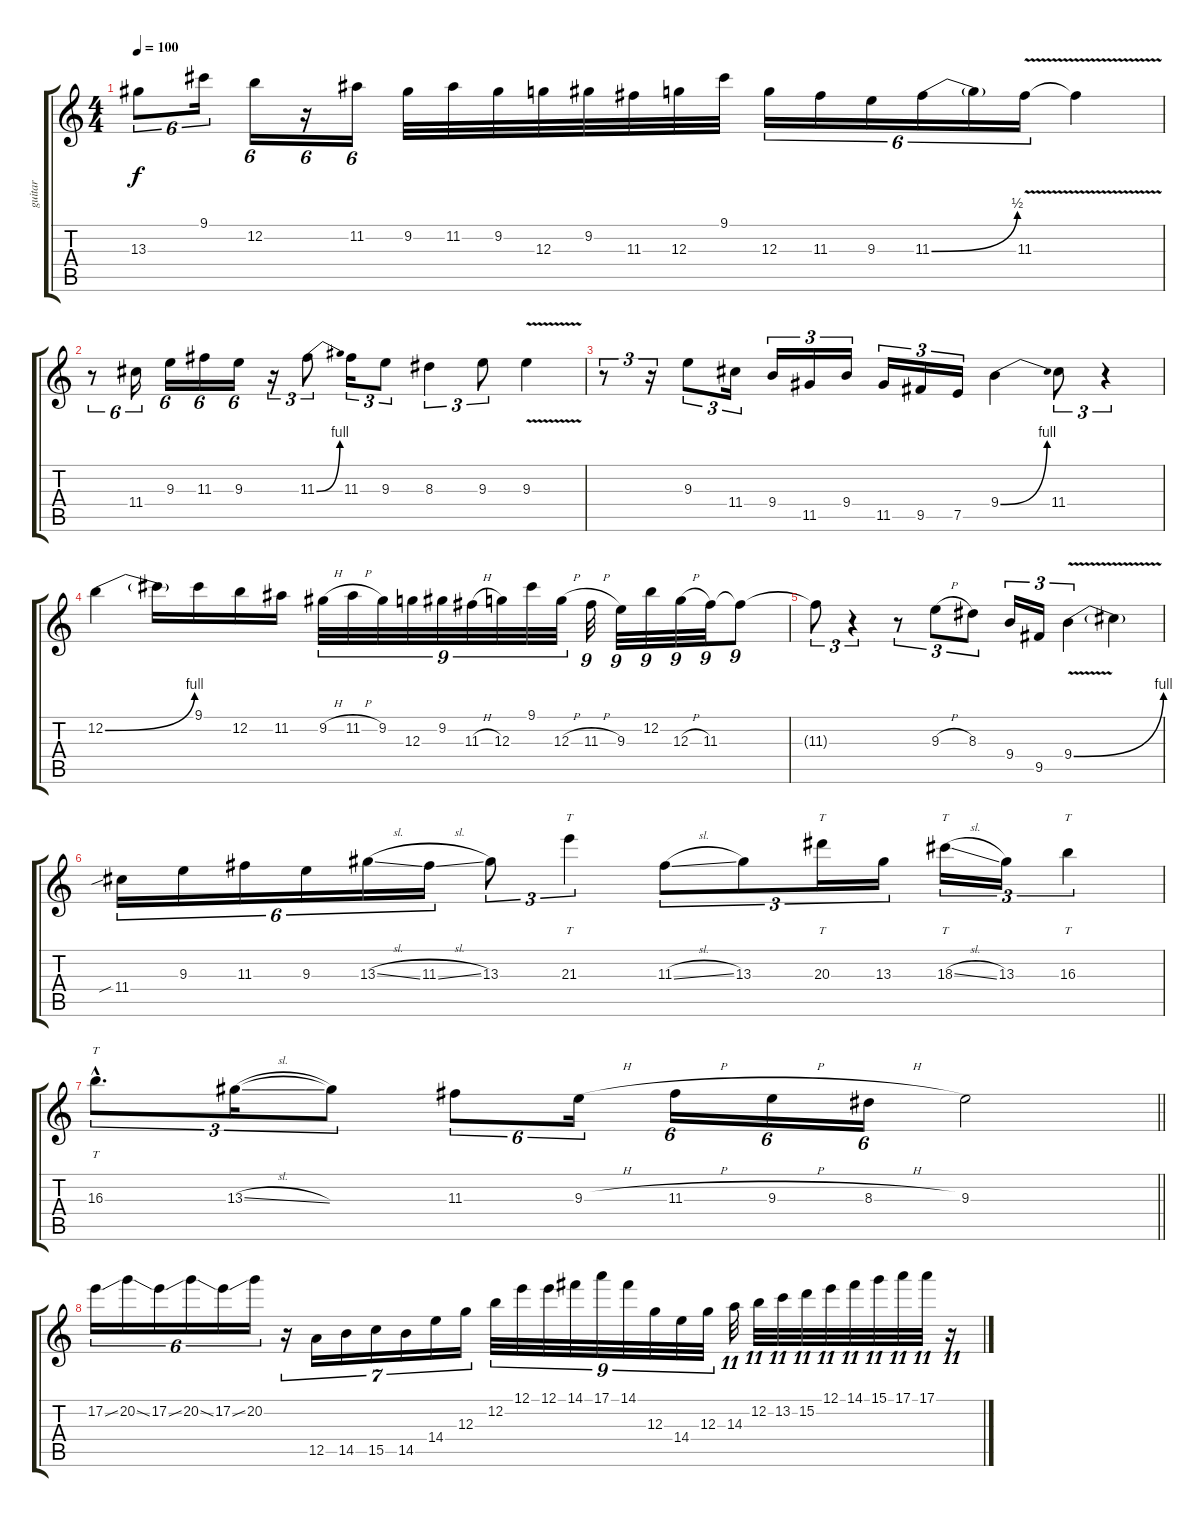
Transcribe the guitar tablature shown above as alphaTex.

\track ("guitar" "guitar") {instrument overdrivenguitar}
\staff {score tabs}
\tuning (E4 B3 G3 D3 A2 E2) {hide}
\ts (4 4)
\tempo 100
\clef g2
\ks c
13.3.8{tu (6 4) dy f} 9.1.16{tu (6 4)} 12.2.16{tu (6 4)} r.16{tu (6 4)} 11.2.16{tu (6 4)} 9.2.32 11.2.32 9.2.32 12.3.32 9.2.32 11.3.32 12.3.32 9.1.32 12.3.16{tu (6 4)} 11.3.16{tu (6 4)} 9.3.16{tu (6 4)} 11.3{be (bend 0 0 60 2)}.16{tu (6 4)} 11.3{t}.16{tu (6 4)} 11.3{v}.16{tu (6 4)} 11.3{t}.4 |
r.8{tu (6 4)} 11.4.16{tu (6 4)} 9.3.16{tu (6 4)} 11.3.16{tu (6 4)} 9.3.16{tu (6 4)} r.16{tu (3 2)} 11.3{be (bend 0 0 60 4)}.8{tu (3 2)} 11.3.16{tu (3 2)} 9.3.8{tu (3 2)} 8.3.4{tu (3 2)} 9.3.8{tu (3 2)} 9.3{v}.4 |
r.8{tu (3 2)} r.16{tu (3 2)} 9.3.8{tu (3 2)} 11.4.16{tu (3 2)} 9.4.16{tu (3 2)} 11.5.16{tu (3 2)} 9.4.16{tu (3 2)} 11.5.16{tu (3 2)} 9.5.16{tu (3 2)} 7.5.16{tu (3 2)} 9.4{be (bend 0 0 60 4)}.4 11.4.8{tu (3 2)} r.4{tu (3 2)} |
12.2{be (bend 0 0 60 4)}.4 12.2{t}.16 9.1.16 12.2.16 11.2.16 9.2{h}.32{tu (9 8)} 11.2{h}.32{tu (9 8)} 9.2.32{tu (9 8)} 12.3.32{tu (9 8)} 9.2.32{tu (9 8)} 11.3{h}.32{tu (9 8)} 12.3.32{tu (9 8)} 9.1.32{tu (9 8)} 12.3{h}.32{tu (9 8)} 11.3{h}.32{tu (9 8)} 9.3.32{tu (9 8)} 12.2.32{tu (9 8)} 12.3{h}.32{tu (9 8)} 11.3.32{tu (9 8)} 11.3{t}.8{tu (9 8)} |
11.3{t}.8{tu (3 2)} r.4{tu (3 2)} r.8{tu (3 2)} 9.3{h}.8{tu (3 2)} 8.3.8{tu (3 2)} 9.4.16{tu (3 2)} 9.5.16{tu (3 2)} 9.4{be (bend 0 0 60 4) v}.4{tu (3 2)} 9.4{t}.4 |
11.4{sib}.16{tu (6 4)} 9.3.16{tu (6 4)} 11.3.16{tu (6 4)} 9.3.16{tu (6 4)} 13.3{sl}.16{tu (6 4)} 11.3{sl}.16{tu (6 4)} 13.3.8{tu (3 2)} 21.3.4{tt tu (3 2)} 11.3{sl}.8{tu (3 2)} 13.3.8{tu (3 2)} 20.3.16{tt tu (3 2)} 13.3.16{tu (3 2)} 18.3{sl}.16{tt tu (3 2)} 13.3.16{tu (3 2)} 16.3.4{tt tu (3 2)} |
\barLineRight lightlight
16.3{hac}.8{tt d tu (3 2)} 13.3{sl}.16{tu (3 2)} 13.3{t}.8{tu (3 2)} 11.3.8{tu (6 4)} 9.3{h}.16{tu (6 4)} 11.3{h}.16{tu (6 4)} 9.3{h}.16{tu (6 4)} 8.3{h}.16{tu (6 4)} 9.3.2 |
17.2{ss}.16{tu (6 4)} 20.2{ss}.16{tu (6 4)} 17.2{ss}.16{tu (6 4)} 20.2{ss}.16{tu (6 4)} 17.2{ss}.16{tu (6 4)} 20.2.16{tu (6 4)} r.16{tu (7 4)} 12.5.16{tu (7 4)} 14.5.16{tu (7 4)} 15.5.16{tu (7 4)} 14.5.16{tu (7 4)} 14.4.16{tu (7 4)} 12.3.16{tu (7 4)} 12.2.32{tu (9 8)} 12.1.32{tu (9 8)} 12.1.32{tu (9 8)} 14.1.32{tu (9 8)} 17.1.32{tu (9 8)} 14.1.32{tu (9 8)} 12.3.32{tu (9 8)} 14.4.32{tu (9 8)} 12.3.32{tu (9 8)} 14.3.32{tu (11 8)} 12.2.32{tu (11 8)} 13.2.32{tu (11 8)} 15.2.32{tu (11 8)} 12.1.32{tu (11 8)} 14.1.32{tu (11 8)} 15.1.32{tu (11 8)} 17.1.32{tu (11 8)} 17.1.32{tu (11 8)} r.16{tu (11 8)}
